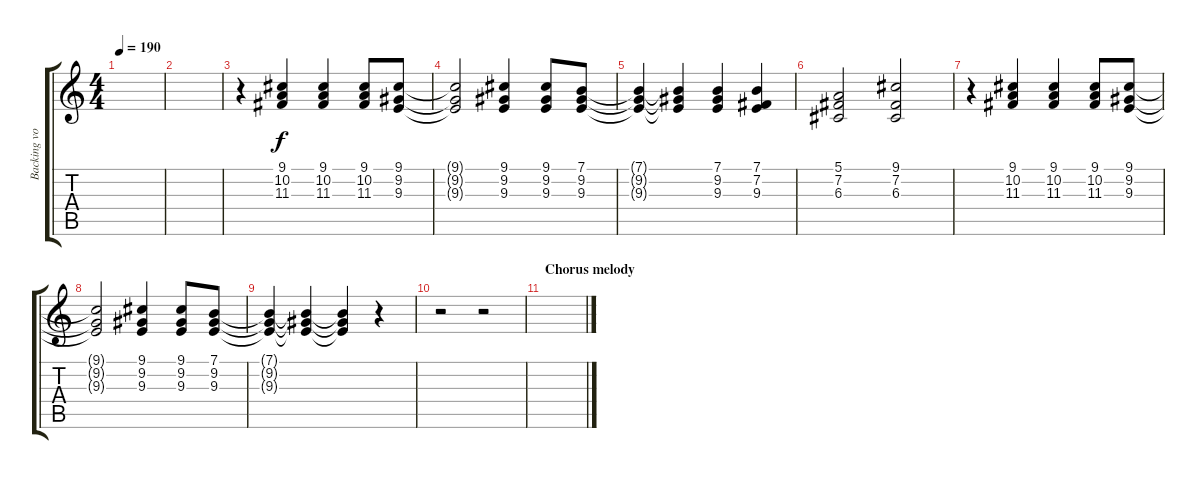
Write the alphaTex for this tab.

\track ("Backing vocals" "Backing vo") {instrument lead1square}
\staff {score tabs}
\tuning (E4 B3 G3 D3 A2 E2) {hide}
\ts (4 4)
\tempo 190
\clef g2
\ks c
|
|
r.4{volume 10 instrument choiraahs} (9.1 10.2 11.3).4{instrument choiraahs} (9.1 10.2 11.3).4 (9.1 10.2 11.3).8 (9.1 9.2 9.3).8 |
(9.1{t} 9.2{t} 9.3{t}).2 (9.1 9.2 9.3).4 (9.1 9.2 9.3).8 (7.1 9.2 9.3).8 |
(7.1{t} 9.2{t} 9.3{t}).4 (7.1{t} 9.2{t} 9.3{t}).4 (7.1 9.2 9.3).4 (7.1 7.2 9.3).4 |
(5.1 7.2 6.3).2 (9.1 7.2 6.3).2 |
r.4{volume 10 instrument choiraahs} (9.1 10.2 11.3).4{instrument choiraahs} (9.1 10.2 11.3).4 (9.1 10.2 11.3).8 (9.1 9.2 9.3).8 |
(9.1{t} 9.2{t} 9.3{t}).2 (9.1 9.2 9.3).4 (9.1 9.2 9.3).8 (7.1 9.2 9.3).8 |
(7.1{t} 9.2{t} 9.3{t}).4 (7.1{t} 9.2{t} 9.3{t}).4 (7.1{t} 9.2{t} 9.3{t}).4 r.4 |
r.2 r.2 |
\section ("" "Chorus melody")
